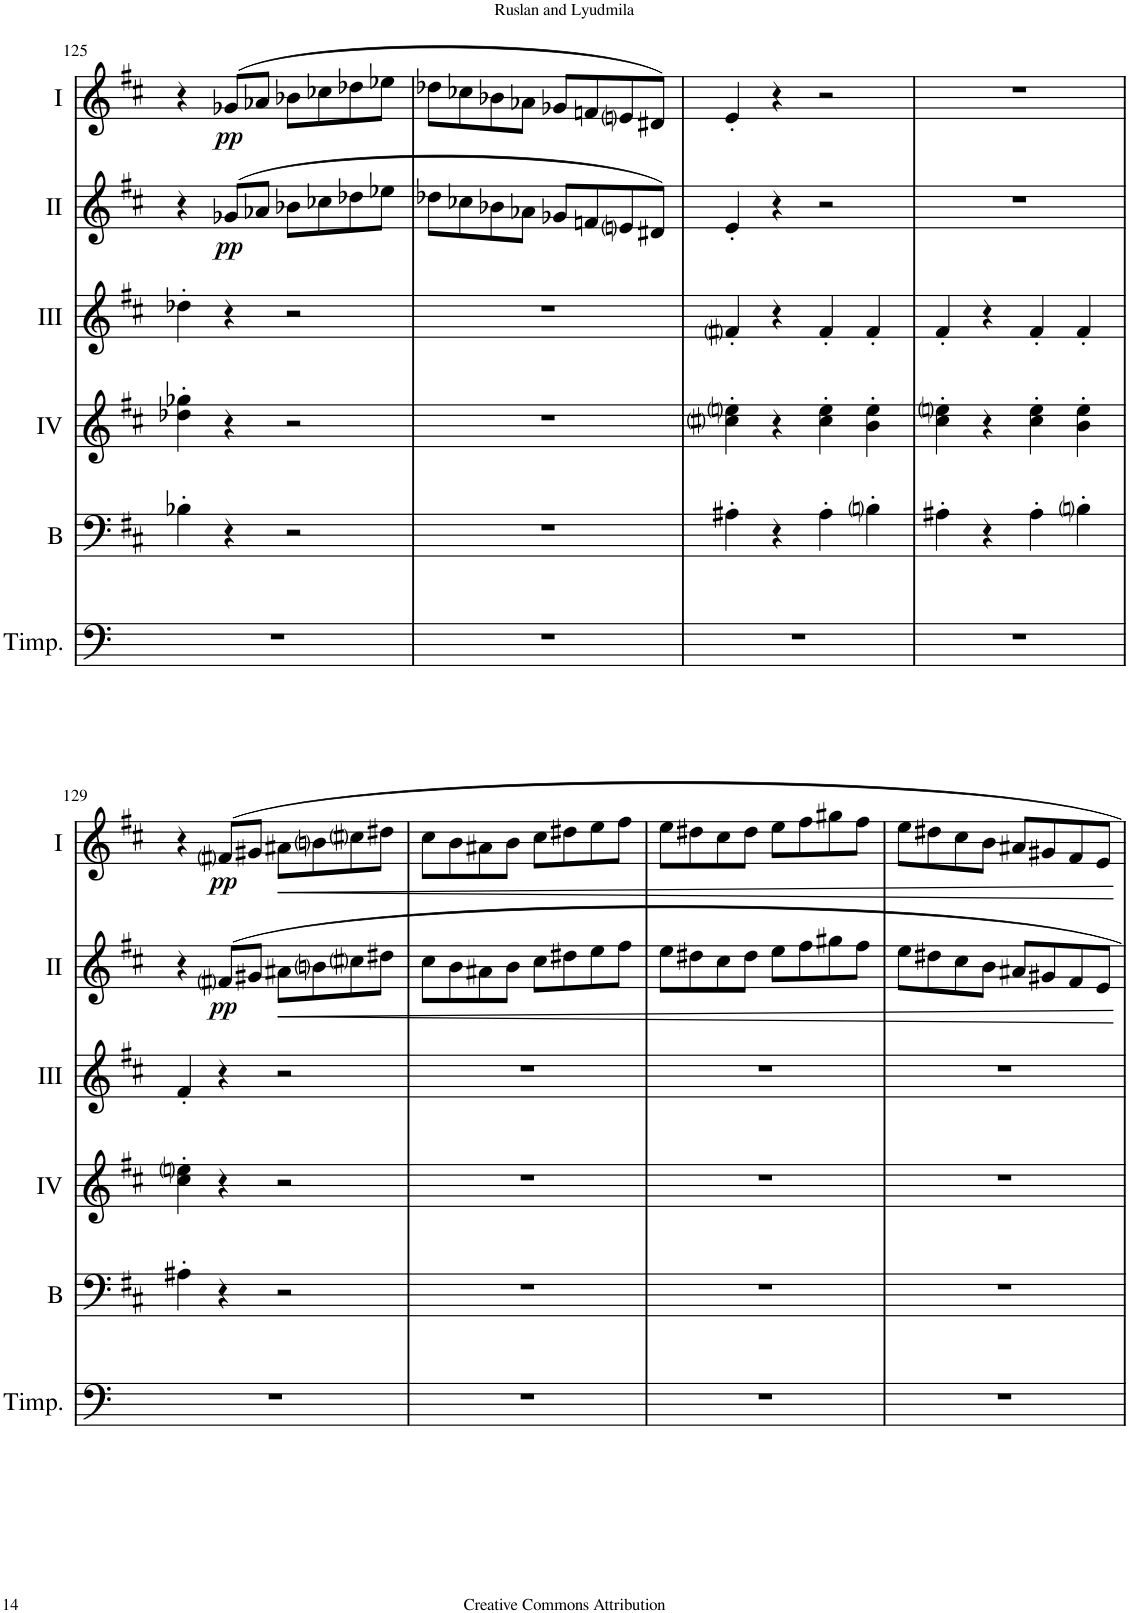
**kern	**kern	**kern	**kern	**kern	**dynam	**kern	**dynam
*part6	*part5	*part4	*part3	*part2	*part2	*part1	*part1
*staff6	*staff5	*staff4	*staff3	*staff2	*staff2	*staff1	*staff1
*I"Timpani	*I"Bass	*I"Acc. 4	*I"Acc. 3	*I"Acc. 2	*	*I"Acc. 1	*
*I'Timp.	*I'B	*	*	*	*	*	*
!!LO:PB:g=z
*clefF4	*clefF4	*clefG2	*clefG2	*clefG2	*	*clefG2	*
*	*Trd7c12	*Trd7c12	*Trd7c12	*	*	*	*
*k[f#c#]	*k[f#c#]	*k[f#c#]	*k[f#c#]	*k[f#c#]	*	*k[f#c#]	*
*M2/2	*M2/2	*M2/2	*M2/2	*M2/2	*	*M2/2	*
*met(c|)	*met(c|)	*met(c|)	*met(c|)	*met(c|)	*	*met(c|)	*
=125	=125	=125	=125	=125	=125	=125	=125
1r	4B-X'\	4dd-X\' 4gg-X\'	4dd-X'\	4r	.	4r	.
!	!	!	!	!	!LO:DY:b	!	!LO:DY:b
.	4r	4r	4r	(8g-X/L	pp	(8g-X/L	pp
.	.	.	.	8a-X/J	.	8a-X/J	.
.	2r	2r	2r	8b-X\L	.	8b-X\L	.
.	.	.	.	8cc-X\	.	8cc-X\	.
.	.	.	.	8dd-X\	.	8dd-X\	.
.	.	.	.	8ee-X\J	.	8ee-X\J	.
=126	=126	=126	=126	=126	=126	=126	=126
1r	1r	1r	1r	8dd-X\L	.	8dd-X\L	.
.	.	.	.	8cc-X\	.	8cc-X\	.
.	.	.	.	8b-X\	.	8b-X\	.
.	.	.	.	8a-X\J	.	8a-X\J	.
.	.	.	.	8g-X/L	.	8g-X/L	.
.	.	.	.	8fn/	.	8fn/	.
.	.	.	.	8eni/	.	8eni/	.
.	.	.	.	8d#X/J)	.	8d#X/J)	.
=127	=127	=127	=127	=127	=127	=127	=127
1r	4A#X'\	4cc#i\' 4eeni\'	4f#i'/	4e'/	.	4e'/	.
.	4r	4r	4r	4r	.	4r	.
.	4A#'\	4cc#\' 4ee\'	4f#'/	2r	.	2r	.
.	4Bni'\	4b\' 4ee\'	4f#'/	.	.	.	.
=128	=128	=128	=128	=128	=128	=128	=128
1r	4A#X'\	4cc#\' 4eeni\'	4f#'/	1r	.	1r	.
.	4r	4r	4r	.	.	.	.
.	4A#'\	4cc#\' 4ee\'	4f#'/	.	.	.	.
.	4Bni'\	4b\' 4ee\'	4f#'/	.	.	.	.
!!LO:LB:g=z
=129	=129	=129	=129	=129	=129	=129	=129
1r	4A#X'\	4cc#\' 4eeni\'	4f#'/	4r	.	4r	.
!	!	!	!	!	!LO:DY:b	!	!LO:DY:b
.	4r	4r	4r	8f#i/L	pp	8f#i/L	pp
.	.	.	.	8g#X/J	.	8g#X/J	.
!	!	!	!	!	!LO:HP:b	!	!LO:HP:b
.	2r	2r	2r	8a#X\L	<	8a#X\L	<
.	.	.	.	8bni\	.	8bni\	.
.	.	.	.	8cc#i\	.	8cc#i\	.
.	.	.	.	8dd#X\J	.	8dd#X\J	.
=130	=130	=130	=130	=130	=130	=130	=130
1r	1r	1r	1r	8cc#\L	.	8cc#\L	.
.	.	.	.	8b\	.	8b\	.
.	.	.	.	8a#X\	.	8a#X\	.
.	.	.	.	8b\J	.	8b\J	.
.	.	.	.	8cc#\L	.	8cc#\L	.
.	.	.	.	8dd#X\	.	8dd#X\	.
.	.	.	.	8ee\	.	8ee\	.
.	.	.	.	8ff#\J	.	8ff#\J	.
=131	=131	=131	=131	=131	=131	=131	=131
1r	1r	1r	1r	8ee\L	.	8ee\L	.
.	.	.	.	8dd#X\	.	8dd#X\	.
.	.	.	.	8cc#\	.	8cc#\	.
.	.	.	.	8dd#\J	.	8dd#\J	.
.	.	.	.	8ee\L	.	8ee\L	.
.	.	.	.	8ff#\	.	8ff#\	.
.	.	.	.	8gg#X\	.	8gg#X\	.
.	.	.	.	8ff#\J	.	8ff#\J	.
=132	=132	=132	=132	=132	=132	=132	=132
1r	1r	1r	1r	8ee\L	.	8ee\L	.
.	.	.	.	8dd#X\	.	8dd#X\	.
.	.	.	.	8cc#\	.	8cc#\	.
.	.	.	.	8b\J	.	8b\J	.
.	.	.	.	8a#X/L	.	8a#X/L	.
.	.	.	.	8g#X/	.	8g#X/	.
.	.	.	.	8f#/	.	8f#/	.
.	.	.	.	8e/J	.	8e/J	.
.	.	.	.	.	[	.	[
=	=	=	=	=	=	=	=
*-	*-	*-	*-	*-	*-	*-	*-
